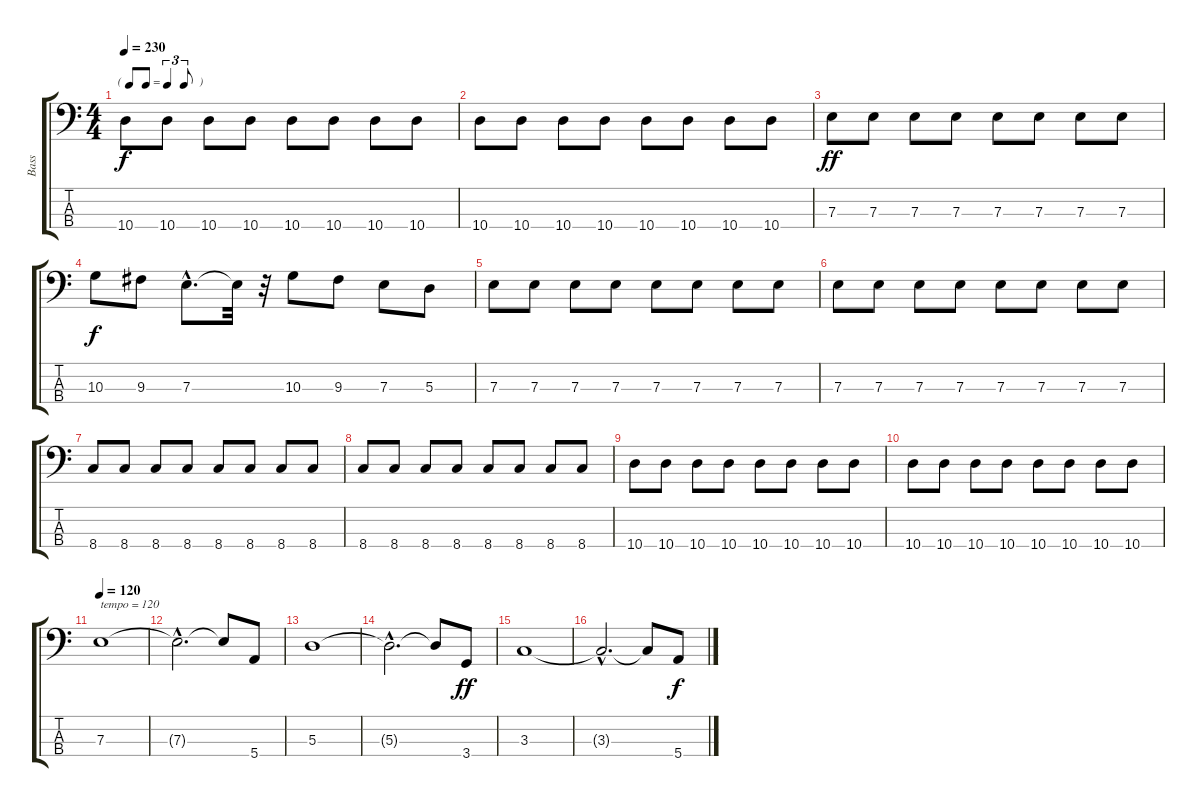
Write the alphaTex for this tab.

\track ("Bass" "Bass") {instrument electricbassfinger}
\staff {score tabs}
\tuning (G2 D2 A1 E1) {hide}
\ts (4 4)
\tf triplet8th
\tempo 230
\clef f4
\ks c
10.4.8{dy f} 10.4.8 10.4.8 10.4.8 10.4.8 10.4.8 10.4.8 10.4.8 |
10.4.8 10.4.8 10.4.8 10.4.8 10.4.8 10.4.8 10.4.8 10.4.8 |
7.3.8{dy ff} 7.3.8 7.3.8 7.3.8 7.3.8 7.3.8 7.3.8 7.3.8 |
10.3.8{dy f} 9.3.8 7.3{hac}.8{d} 7.3{t}.32 r.32 10.3.8 9.3.8 7.3.8 5.3.8 |
7.3.8 7.3.8 7.3.8 7.3.8 7.3.8 7.3.8 7.3.8 7.3.8 |
7.3.8 7.3.8 7.3.8 7.3.8 7.3.8 7.3.8 7.3.8 7.3.8 |
8.4.8 8.4.8 8.4.8 8.4.8 8.4.8 8.4.8 8.4.8 8.4.8 |
8.4.8 8.4.8 8.4.8 8.4.8 8.4.8 8.4.8 8.4.8 8.4.8 |
10.4.8 10.4.8 10.4.8 10.4.8 10.4.8 10.4.8 10.4.8 10.4.8 |
10.4.8 10.4.8 10.4.8 10.4.8 10.4.8 10.4.8 10.4.8 10.4.8 |
\tempo 120
7.3.1{txt "tempo = 120"} |
7.3{hac t}.2{d} 7.3{t}.8 5.4.8 |
5.3.1 |
5.3{hac t}.2{d} 5.3{t}.8 3.4.8{dy ff} |
3.3.1 |
3.3{hac t}.2{d} 3.3{t}.8 5.4.8{dy f}
